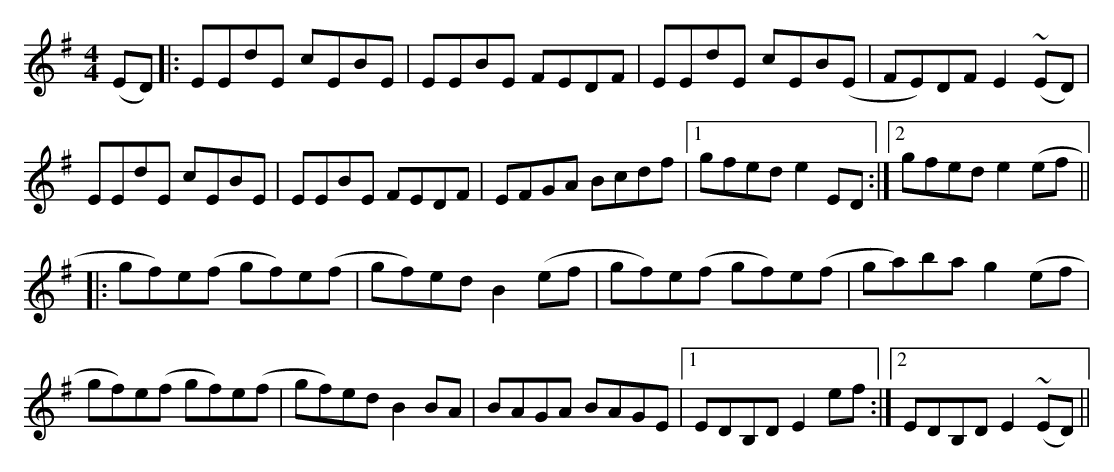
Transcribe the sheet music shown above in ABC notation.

X:1
M:4/4
K:Emin
(ED)|:EEdE cEBE|EEBE FEDF|EEdE cEB(E|FE)DF E2 ~(ED)|
EEdE cEBE|EEBE FEDF|EFGA Bcdf|1 gfed e2 ED:|2 gfed e2(ef||
|:gf)e(f gf)e(f|gf)ed B2 (ef|gf)e(f gf)e(f|ga)ba g2(ef|
gf)e(f gf)e(f|gf)ed B2 BA|BAGA BAGE|1 EDB,D E2 ef:|2 EDB,D E2~(ED)||
